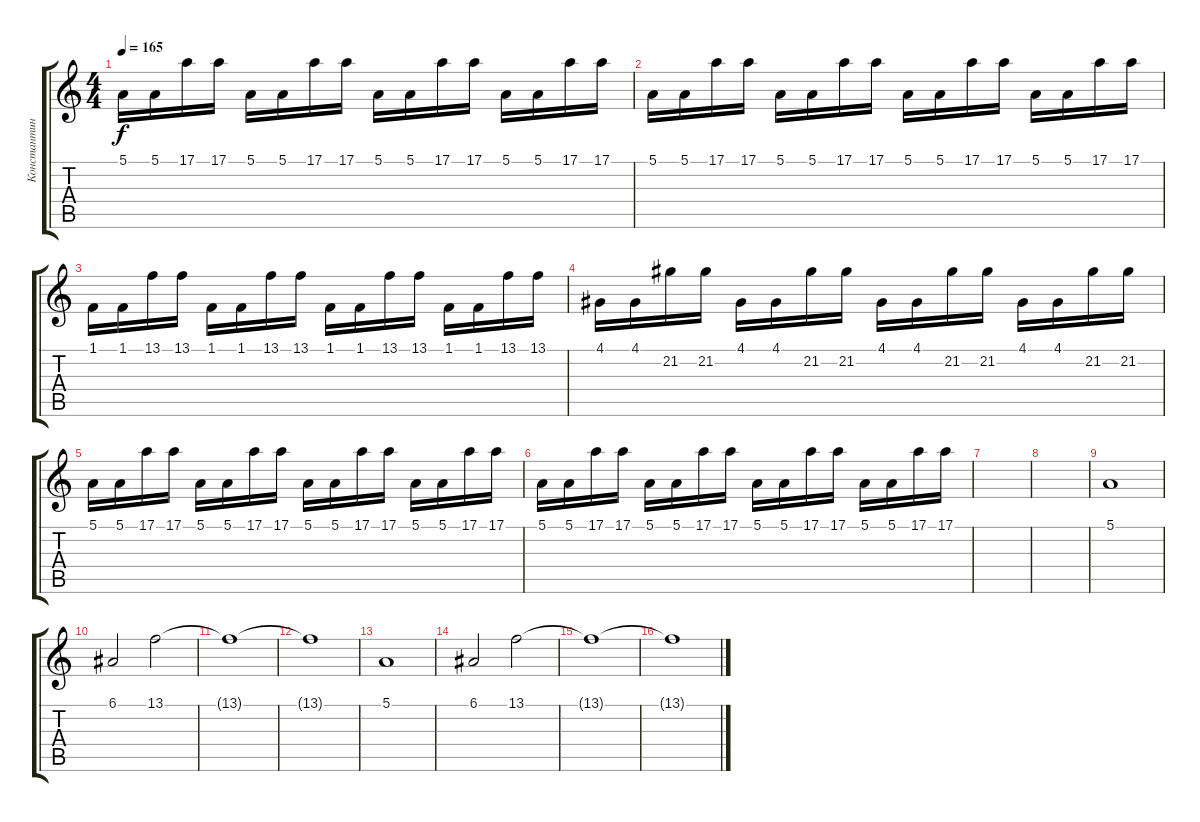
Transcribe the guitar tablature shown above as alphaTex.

\track ("Константин Бекрев" "Константин") {instrument tremolostrings}
\staff {score tabs}
\tuning (E4 B3 G3 D3 A2 E2) {hide}
\ts (4 4)
\tempo 165
\clef g2
\ks c
5.1.16{dy f} 5.1.16 17.1.16 17.1.16 5.1.16 5.1.16 17.1.16 17.1.16 5.1.16 5.1.16 17.1.16 17.1.16 5.1.16 5.1.16 17.1.16 17.1.16 |
5.1.16 5.1.16 17.1.16 17.1.16 5.1.16 5.1.16 17.1.16 17.1.16 5.1.16 5.1.16 17.1.16 17.1.16 5.1.16 5.1.16 17.1.16 17.1.16 |
1.1.16 1.1.16 13.1.16 13.1.16 1.1.16 1.1.16 13.1.16 13.1.16 1.1.16 1.1.16 13.1.16 13.1.16 1.1.16 1.1.16 13.1.16 13.1.16 |
4.1.16 4.1.16 21.2.16 21.2.16 4.1.16 4.1.16 21.2.16 21.2.16 4.1.16 4.1.16 21.2.16 21.2.16 4.1.16 4.1.16 21.2.16 21.2.16 |
5.1.16 5.1.16 17.1.16 17.1.16 5.1.16 5.1.16 17.1.16 17.1.16 5.1.16 5.1.16 17.1.16 17.1.16 5.1.16 5.1.16 17.1.16 17.1.16 |
5.1.16 5.1.16 17.1.16 17.1.16 5.1.16 5.1.16 17.1.16 17.1.16 5.1.16 5.1.16 17.1.16 17.1.16 5.1.16 5.1.16 17.1.16 17.1.16 |
|
|
5.1.1 |
6.1.2 13.1.2 |
13.1{t}.1 |
13.1{t}.1 |
5.1.1 |
6.1.2 13.1.2 |
13.1{t}.1 |
13.1{t}.1
